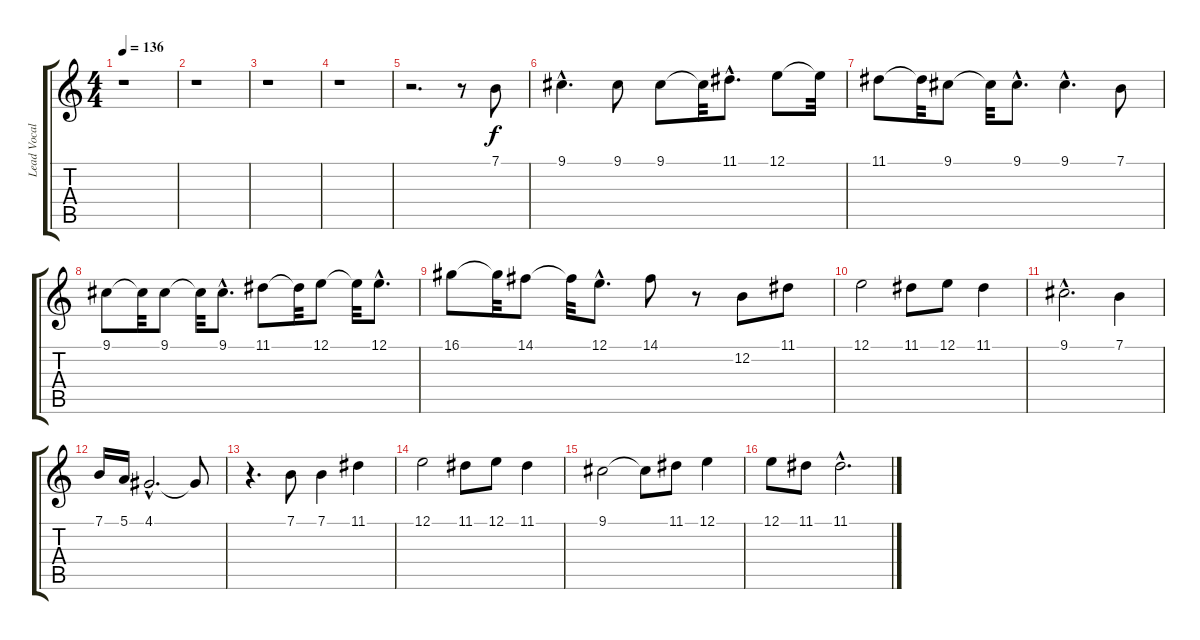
\track ("Lead Vocal, Jimmy" "Lead Vocal") {instrument synthvoice}
\staff {score tabs}
\tuning (E4 B3 G3 D3 A2 E2) {hide}
\ts (4 4)
\tempo 136
\clef g2
\ks c
r.1{dy f} |
r.1 |
r.1 |
r.1 |
r.2{d} r.8 7.1.8 |
9.1{hac}.4{d} 9.1.8 9.1.8 9.1{t}.32 11.1{hac}.8{d} 12.1.8 12.1{t}.32 |
11.1.8 11.1{t}.32 9.1.8 9.1{t}.32 9.1{hac}.8{d} 9.1{hac}.4{d} 7.1.8 |
9.1.8 9.1{t}.32 9.1.8 9.1{t}.32 9.1{hac}.8{d} 11.1.8 11.1{t}.32 12.1.8 12.1{t}.32 12.1{hac}.8{d} |
16.1.8 16.1{t}.32 14.1.8 14.1{t}.32 12.1{hac}.8{d} 14.1.8 r.8 12.2.8 11.1.8 |
12.1.2 11.1.8 12.1.8 11.1.4 |
9.1{hac}.2{d} 7.1.4 |
7.1.16 5.1.16 4.1{hac}.2{d} 4.1{t}.8 |
r.4{d} 7.1.8 7.1.4 11.1.4 |
12.1.2 11.1.8 12.1.8 11.1.4 |
9.1.2 9.1{t}.8 11.1.8 12.1.4 |
12.1.8 11.1.8 11.1{hac}.2{d}
